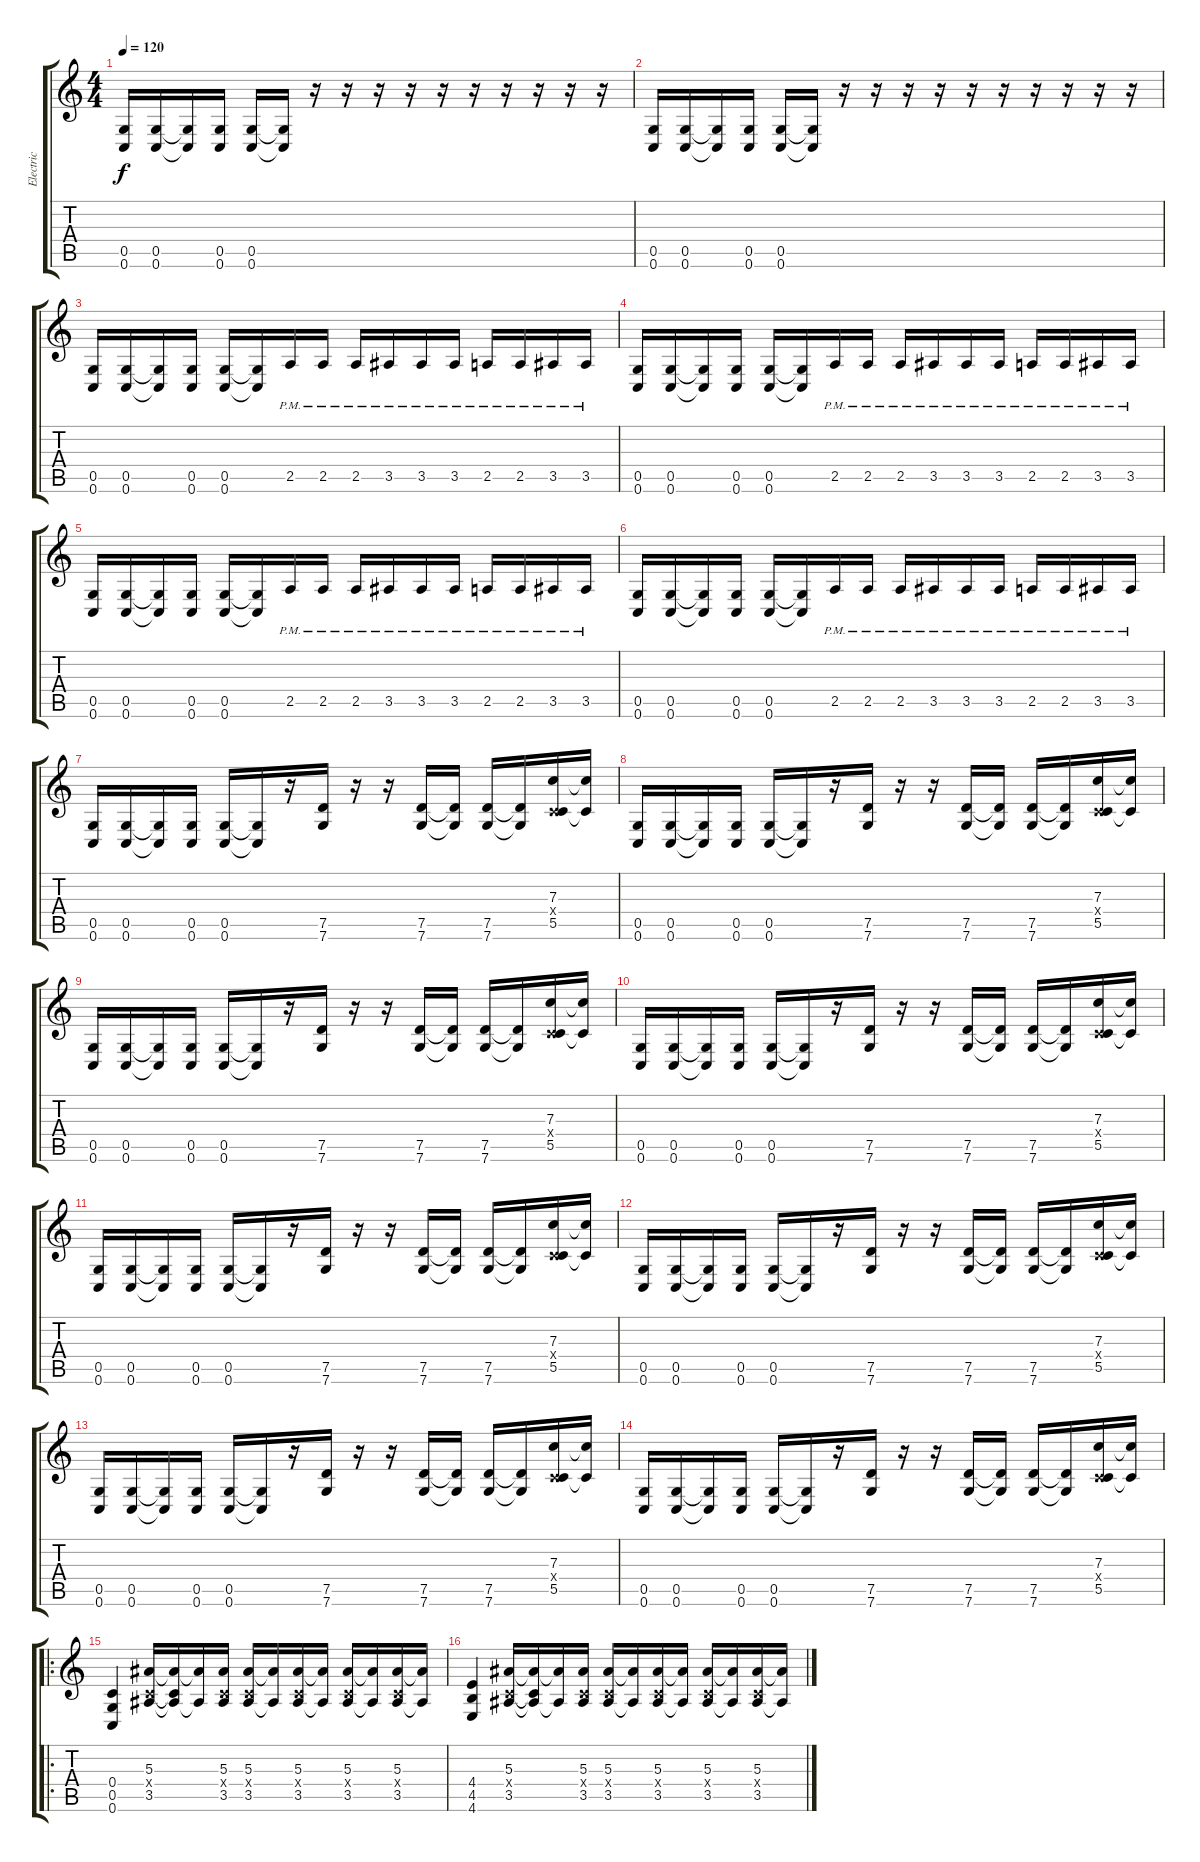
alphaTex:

\track ("Electric" "Electric") {instrument distortionguitar}
\staff {score tabs}
\tuning (D4 A3 F3 C3 G2 C2) {hide}
\ts (4 4)
\tempo 120
\clef g2
\ks c
(0.5 0.6).16{dy f} (0.5 0.6).16 (0.5{t} 0.6{t}).16 (0.5 0.6).16 (0.5 0.6).16 (0.5{t} 0.6{t}).16 r.16 r.16 r.16 r.16 r.16 r.16 r.16 r.16 r.16 r.16 |
(0.5 0.6).16 (0.5 0.6).16 (0.5{t} 0.6{t}).16 (0.5 0.6).16 (0.5 0.6).16 (0.5{t} 0.6{t}).16 r.16 r.16 r.16 r.16 r.16 r.16 r.16 r.16 r.16 r.16 |
(0.5 0.6).16 (0.5 0.6).16 (0.5{t} 0.6{t}).16 (0.5 0.6).16 (0.5 0.6).16 (0.5{t} 0.6{t}).16 2.5{pm}.16 2.5{pm}.16 2.5{pm}.16 3.5{pm}.16 3.5{pm}.16 3.5{pm}.16 2.5{pm}.16 2.5{pm}.16 3.5{pm}.16 3.5{pm}.16 |
(0.5 0.6).16 (0.5 0.6).16 (0.5{t} 0.6{t}).16 (0.5 0.6).16 (0.5 0.6).16 (0.5{t} 0.6{t}).16 2.5{pm}.16 2.5{pm}.16 2.5{pm}.16 3.5{pm}.16 3.5{pm}.16 3.5{pm}.16 2.5{pm}.16 2.5{pm}.16 3.5{pm}.16 3.5{pm}.16 |
(0.5 0.6).16 (0.5 0.6).16 (0.5{t} 0.6{t}).16 (0.5 0.6).16 (0.5 0.6).16 (0.5{t} 0.6{t}).16 2.5{pm}.16 2.5{pm}.16 2.5{pm}.16 3.5{pm}.16 3.5{pm}.16 3.5{pm}.16 2.5{pm}.16 2.5{pm}.16 3.5{pm}.16 3.5{pm}.16 |
(0.5 0.6).16 (0.5 0.6).16 (0.5{t} 0.6{t}).16 (0.5 0.6).16 (0.5 0.6).16 (0.5{t} 0.6{t}).16 2.5{pm}.16 2.5{pm}.16 2.5{pm}.16 3.5{pm}.16 3.5{pm}.16 3.5{pm}.16 2.5{pm}.16 2.5{pm}.16 3.5{pm}.16 3.5{pm}.16 |
(0.5 0.6).16 (0.5 0.6).16 (0.5{t} 0.6{t}).16 (0.5 0.6).16 (0.5 0.6).16 (0.5{t} 0.6{t}).16 r.16 (7.5 7.6).16 r.16 r.16 (7.5 7.6).16 (7.5{t} 7.6{t}).16 (7.5 7.6).16 (7.5{t} 7.6{t}).16 (7.3 0.4{x} 5.5).16 (7.3{t} 5.5{t}).16 |
(0.5 0.6).16 (0.5 0.6).16 (0.5{t} 0.6{t}).16 (0.5 0.6).16 (0.5 0.6).16 (0.5{t} 0.6{t}).16 r.16 (7.5 7.6).16 r.16 r.16 (7.5 7.6).16 (7.5{t} 7.6{t}).16 (7.5 7.6).16 (7.5{t} 7.6{t}).16 (7.3 0.4{x} 5.5).16 (7.3{t} 5.5{t}).16 |
(0.5 0.6).16 (0.5 0.6).16 (0.5{t} 0.6{t}).16 (0.5 0.6).16 (0.5 0.6).16 (0.5{t} 0.6{t}).16 r.16 (7.5 7.6).16 r.16 r.16 (7.5 7.6).16 (7.5{t} 7.6{t}).16 (7.5 7.6).16 (7.5{t} 7.6{t}).16 (7.3 0.4{x} 5.5).16 (7.3{t} 5.5{t}).16 |
(0.5 0.6).16 (0.5 0.6).16 (0.5{t} 0.6{t}).16 (0.5 0.6).16 (0.5 0.6).16 (0.5{t} 0.6{t}).16 r.16 (7.5 7.6).16 r.16 r.16 (7.5 7.6).16 (7.5{t} 7.6{t}).16 (7.5 7.6).16 (7.5{t} 7.6{t}).16 (7.3 0.4{x} 5.5).16 (7.3{t} 5.5{t}).16 |
(0.5 0.6).16 (0.5 0.6).16 (0.5{t} 0.6{t}).16 (0.5 0.6).16 (0.5 0.6).16 (0.5{t} 0.6{t}).16 r.16 (7.5 7.6).16 r.16 r.16 (7.5 7.6).16 (7.5{t} 7.6{t}).16 (7.5 7.6).16 (7.5{t} 7.6{t}).16 (7.3 0.4{x} 5.5).16 (7.3{t} 5.5{t}).16 |
(0.5 0.6).16 (0.5 0.6).16 (0.5{t} 0.6{t}).16 (0.5 0.6).16 (0.5 0.6).16 (0.5{t} 0.6{t}).16 r.16 (7.5 7.6).16 r.16 r.16 (7.5 7.6).16 (7.5{t} 7.6{t}).16 (7.5 7.6).16 (7.5{t} 7.6{t}).16 (7.3 0.4{x} 5.5).16 (7.3{t} 5.5{t}).16 |
(0.5 0.6).16 (0.5 0.6).16 (0.5{t} 0.6{t}).16 (0.5 0.6).16 (0.5 0.6).16 (0.5{t} 0.6{t}).16 r.16 (7.5 7.6).16 r.16 r.16 (7.5 7.6).16 (7.5{t} 7.6{t}).16 (7.5 7.6).16 (7.5{t} 7.6{t}).16 (7.3 0.4{x} 5.5).16 (7.3{t} 5.5{t}).16 |
(0.5 0.6).16 (0.5 0.6).16 (0.5{t} 0.6{t}).16 (0.5 0.6).16 (0.5 0.6).16 (0.5{t} 0.6{t}).16 r.16 (7.5 7.6).16 r.16 r.16 (7.5 7.6).16 (7.5{t} 7.6{t}).16 (7.5 7.6).16 (7.5{t} 7.6{t}).16 (7.3 0.4{x} 5.5).16 (7.3{t} 5.5{t}).16 |
\ro
(0.4 0.5 0.6).4 (5.3 0.4{x} 3.5).16 (5.3{t} 0.4{t} 3.5{t}).16 (5.3{t} 3.5{t}).16 (5.3 0.4{x} 3.5).16 (5.3 0.4{x} 3.5).16 (5.3{t} 3.5{t}).16 (5.3 0.4{x} 3.5).16 (5.3{t} 3.5{t}).16 (5.3 0.4{x} 3.5).16 (5.3{t} 3.5{t}).16 (5.3 0.4{x} 3.5).16 (5.3{t} 3.5{t}).16 |
(4.4 4.5 4.6).4 (5.3 0.4{x} 3.5).16 (5.3{t} 0.4{t} 3.5{t}).16 (5.3{t} 3.5{t}).16 (5.3 0.4{x} 3.5).16 (5.3 0.4{x} 3.5).16 (5.3{t} 3.5{t}).16 (5.3 0.4{x} 3.5).16 (5.3{t} 3.5{t}).16 (5.3 0.4{x} 3.5).16 (5.3{t} 3.5{t}).16 (5.3 0.4{x} 3.5).16 (5.3{t} 3.5{t}).16
